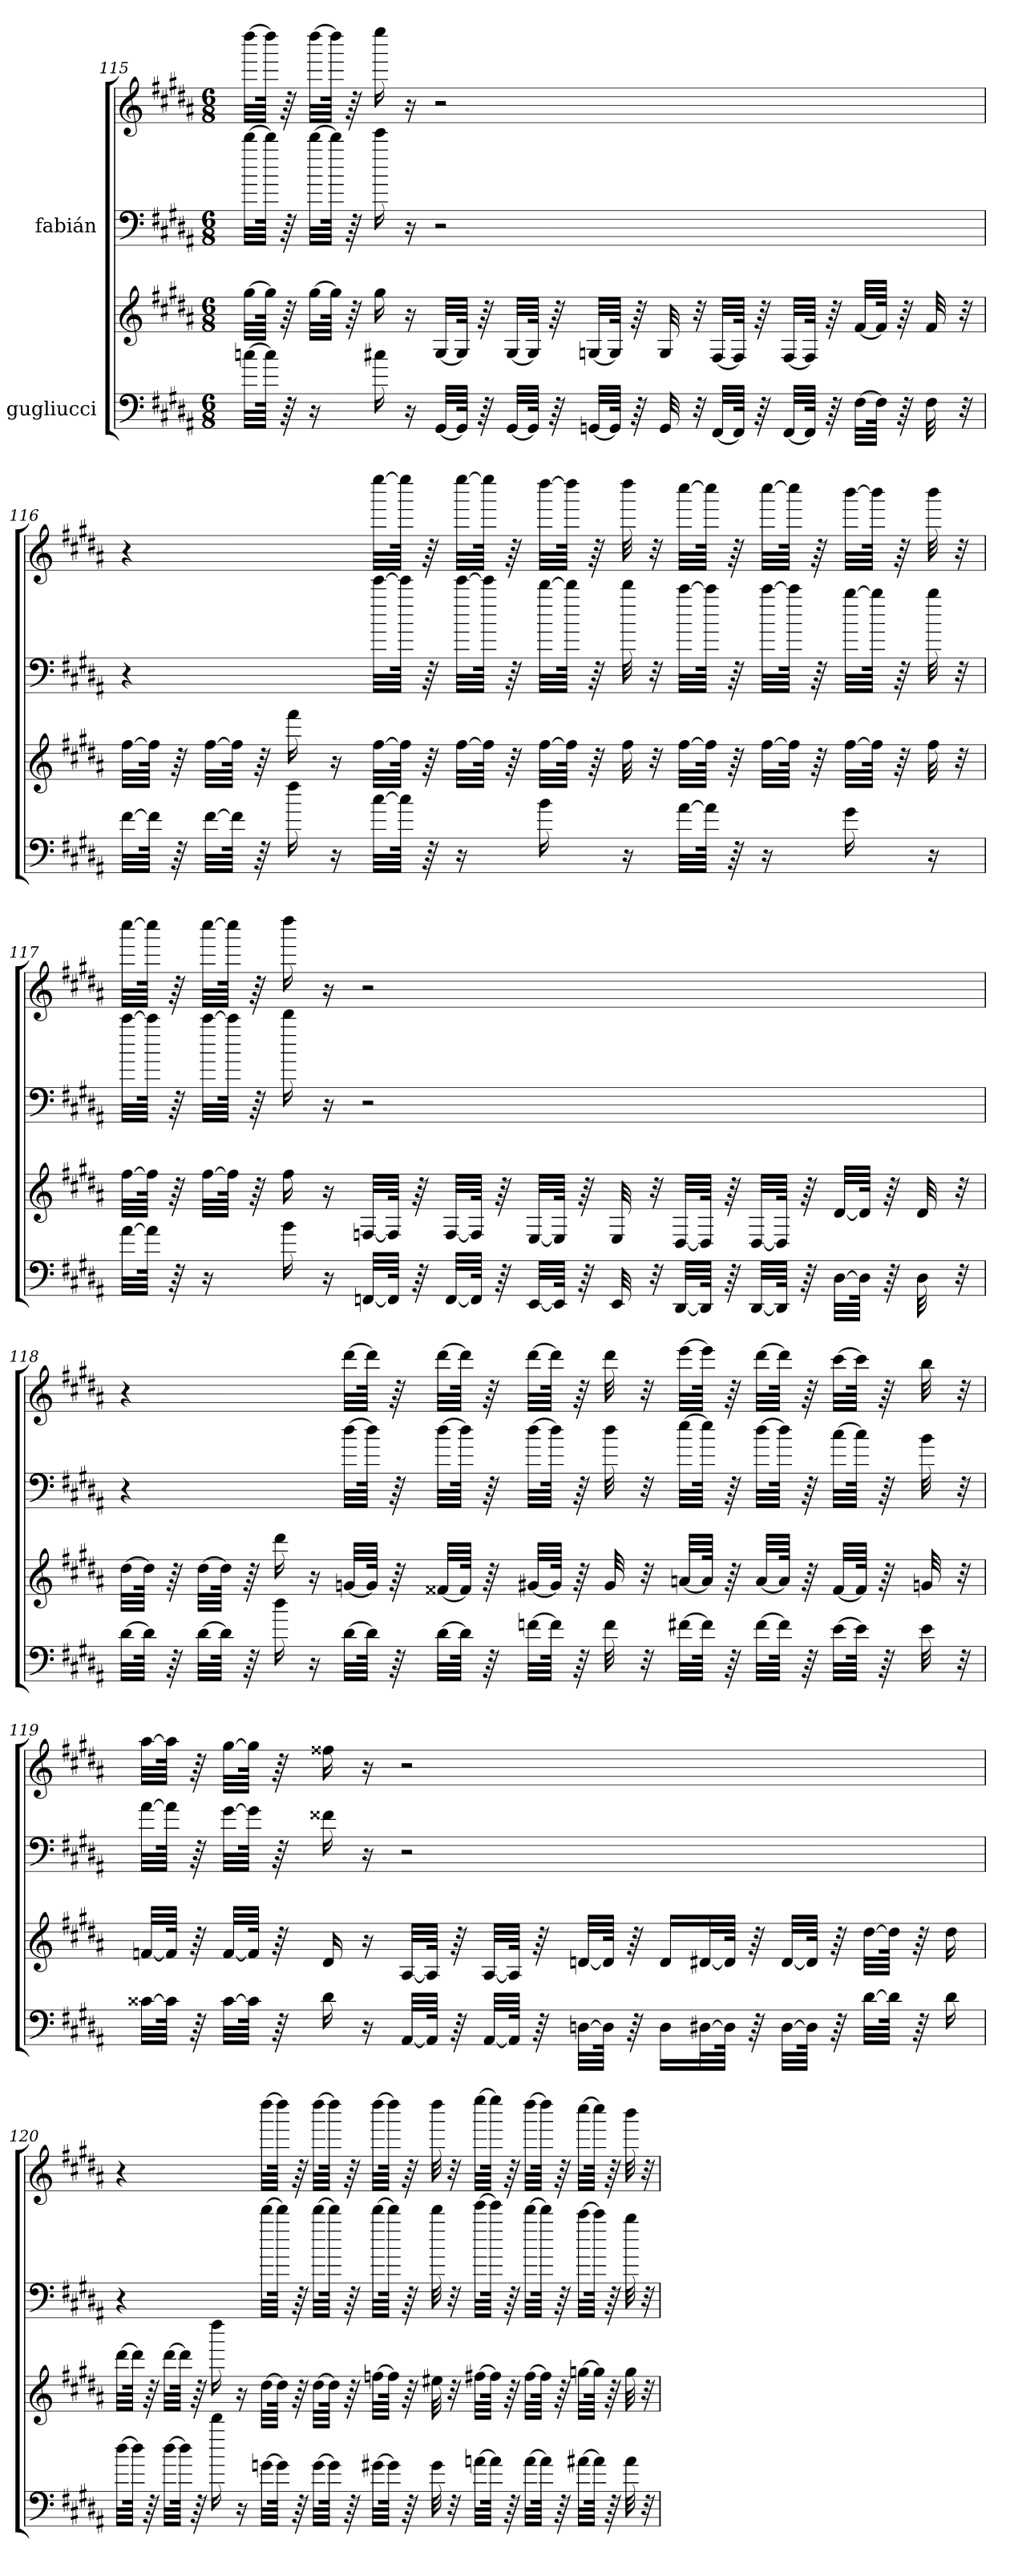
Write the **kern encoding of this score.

**kern	**kern	**kern	**kern
*part2	*part2	*part1	*part1
*staff4	*staff3	*staff2	*staff1
*I"gugliucci	*	*I"fabián	*
!!LO:LB:g=z
*clefF4	*clefG2	*clefF4	*clefG2
*k[f#c#g#d#a#]	*k[f#c#g#d#a#]	*k[f#c#g#d#a#]	*k[f#c#g#d#a#]
*B:	*B:	*B:	*B:
*M6/8	*M6/8	*M6/8	*M6/8
=115	=115	=115	=115
[32ccn\LLL	[32gg#\LLL	[32ddd#\LLL	[32dddd#\LLL
64cc\JJJk]	64gg#\JJJk]	64ddd#\JJJk]	64dddd#\JJJk]
64r	64r	64r	64r
16r	[32gg#\LLL	[32ddd#\LLL	[32dddd#\LLL
.	64gg#\JJJk]	64ddd#\JJJk]	64dddd#\JJJk]
.	64r	64r	64r
16cc#X\	16gg#\	16eee\	16eeee\
16r	16r	16r	16r
[32GG#/LLL	[32G#/LLL	2r	2r
64GG#/JJJk]	64G#/JJJk]	.	.
64r	64r	.	.
[32GG#/LLL	[32G#/LLL	.	.
64GG#/JJJk]	64G#/JJJk]	.	.
64r	64r	.	.
[32GGn/LLL	[32Gn/LLL	.	.
64GG/JJJk]	64G/JJJk]	.	.
64r	64r	.	.
32GG/	32G/	.	.
32r	32r	.	.
[32FF#/LLL	[32F#/LLL	.	.
64FF#/JJJk]	64F#/JJJk]	.	.
64r	64r	.	.
[32FF#/LLL	[32F#/LLL	.	.
64FF#/JJJk]	64F#/JJJk]	.	.
64r	64r	.	.
[32F#\LLL	[32f#/LLL	.	.
64F#\JJJk]	64f#/JJJk]	.	.
64r	64r	.	.
32F#\	32f#/	.	.
32r	32r	.	.
!!LO:LB:g=z
=116	=116	=116	=116
[32f#\LLL	[32ff#\LLL	4r	4r
64f#\JJJk]	64ff#\JJJk]	.	.
64r	64r	.	.
[32f#\LLL	[32ff#\LLL	.	.
64f#\JJJk]	64ff#\JJJk]	.	.
64r	64r	.	.
16ff#\	16fff#\	.	.
16r	16r	.	.
[32cc#\LLL	[32ff#\LLL	[32eee\LLL	[32eeee\LLL
64cc#\JJJk]	64ff#\JJJk]	64eee\JJJk]	64eeee\JJJk]
64r	64r	64r	64r
16r	[32ff#\LLL	[32eee\LLL	[32eeee\LLL
.	64ff#\JJJk]	64eee\JJJk]	64eeee\JJJk]
.	64r	64r	64r
16b\	[32ff#\LLL	[32ddd#\LLL	[32dddd#\LLL
.	64ff#\JJJk]	64ddd#\JJJk]	64dddd#\JJJk]
.	64r	64r	64r
16r	32ff#\	32ddd#\	32dddd#\
.	32r	32r	32r
[32a#\LLL	[32ff#\LLL	[32ccc#\LLL	[32cccc#\LLL
64a#\JJJk]	64ff#\JJJk]	64ccc#\JJJk]	64cccc#\JJJk]
64r	64r	64r	64r
16r	[32ff#\LLL	[32ccc#\LLL	[32cccc#\LLL
.	64ff#\JJJk]	64ccc#\JJJk]	64cccc#\JJJk]
.	64r	64r	64r
16g#\	[32ff#\LLL	[32bb\LLL	[32bbb\LLL
.	64ff#\JJJk]	64bb\JJJk]	64bbb\JJJk]
.	64r	64r	64r
16r	32ff#\	32bb\	32bbb\
.	32r	32r	32r
!!LO:PB:g=z
=117	=117	=117	=117
[32a#\LLL	[32ff#\LLL	[32ccc#\LLL	[32cccc#\LLL
64a#\JJJk]	64ff#\JJJk]	64ccc#\JJJk]	64cccc#\JJJk]
64r	64r	64r	64r
16r	[32ff#\LLL	[32ccc#\LLL	[32cccc#\LLL
.	64ff#\JJJk]	64ccc#\JJJk]	64cccc#\JJJk]
.	64r	64r	64r
16b\	16ff#\	16ddd#\	16dddd#\
16r	16r	16r	16r
[32FFn/LLL	[32Fn/LLL	2r	2r
64FF/JJJk]	64F/JJJk]	.	.
64r	64r	.	.
[32FF/LLL	[32F/LLL	.	.
64FF/JJJk]	64F/JJJk]	.	.
64r	64r	.	.
[32EE/LLL	[32E/LLL	.	.
64EE/JJJk]	64E/JJJk]	.	.
64r	64r	.	.
32EE/	32E/	.	.
32r	32r	.	.
[32DD#/LLL	[32D#/LLL	.	.
64DD#/JJJk]	64D#/JJJk]	.	.
64r	64r	.	.
[32DD#/LLL	[32D#/LLL	.	.
64DD#/JJJk]	64D#/JJJk]	.	.
64r	64r	.	.
[32D#\LLL	[32d#/LLL	.	.
64D#\JJJk]	64d#/JJJk]	.	.
64r	64r	.	.
32D#\	32d#/	.	.
32r	32r	.	.
!!LO:LB:g=z
=118	=118	=118	=118
[32d#\LLL	[32dd#\LLL	4r	4r
64d#\JJJk]	64dd#\JJJk]	.	.
64r	64r	.	.
[32d#\LLL	[32dd#\LLL	.	.
64d#\JJJk]	64dd#\JJJk]	.	.
64r	64r	.	.
16dd#\	16ddd#\	.	.
16r	16r	.	.
[32d#\LLL	[32gn/LLL	[32dd#\LLL	[32ddd#\LLL
64d#\JJJk]	64g/JJJk]	64dd#\JJJk]	64ddd#\JJJk]
64r	64r	64r	64r
[32d#\LLL	[32f##X/LLL	[32dd#\LLL	[32ddd#\LLL
64d#\JJJk]	64f##/JJJk]	64dd#\JJJk]	64ddd#\JJJk]
64r	64r	64r	64r
[32fn\LLL	[32g#X/LLL	[32dd#\LLL	[32ddd#\LLL
64f\JJJk]	64g#/JJJk]	64dd#\JJJk]	64ddd#\JJJk]
64r	64r	64r	64r
32f\	32g#/	32dd#\	32ddd#\
32r	32r	32r	32r
[32f#X\LLL	[32an/LLL	[32ee\LLL	[32eee\LLL
64f#\JJJk]	64a/JJJk]	64ee\JJJk]	64eee\JJJk]
64r	64r	64r	64r
[32f#\LLL	[32a/LLL	[32dd#\LLL	[32ddd#\LLL
64f#\JJJk]	64a/JJJk]	64dd#\JJJk]	64ddd#\JJJk]
64r	64r	64r	64r
[32e\LLL	[32f##/LLL	[32cc#\LLL	[32ccc#\LLL
64e\JJJk]	64f##/JJJk]	64cc#\JJJk]	64ccc#\JJJk]
64r	64r	64r	64r
32e\	32gn/	32b\	32bb\
32r	32r	32r	32r
!!LO:LB:g=z
=119	=119	=119	=119
[32c##X\LLL	[32fn/LLL	[32a#\LLL	[32aa#\LLL
64c##\JJJk]	64f/JJJk]	64a#\JJJk]	64aa#\JJJk]
64r	64r	64r	64r
[32c##\LLL	[32f/LLL	[32g#\LLL	[32gg#\LLL
64c##\JJJk]	64f/JJJk]	64g#\JJJk]	64gg#\JJJk]
64r	64r	64r	64r
16d#\	16d#/	16f##X\	16ff##X\
16r	16r	16r	16r
[32AA#/LLL	[32A#/LLL	2r	2r
64AA#/JJJk]	64A#/JJJk]	.	.
64r	64r	.	.
[32AA#/LLL	[32A#/LLL	.	.
64AA#/JJJk]	64A#/JJJk]	.	.
64r	64r	.	.
[32Dn\LLL	[32dn/LLL	.	.
64D\JJJk]	64d/JJJk]	.	.
64r	64r	.	.
16D\LL	16d/LL	.	.
[32D#X\L	[32d#X/L	.	.
64D#\JJJk]	64d#/JJJk]	.	.
64r	64r	.	.
[32D#\LLL	[32d#/LLL	.	.
64D#\JJJk]	64d#/JJJk]	.	.
64r	64r	.	.
[32d#\LLL	[32dd#\LLL	.	.
64d#\JJJk]	64dd#\JJJk]	.	.
64r	64r	.	.
16d#\	16dd#\	.	.
!!LO:PB:g=z
=120	=120	=120	=120
[32dd#\LLL	[32ddd#\LLL	4r	4r
64dd#\JJJk]	64ddd#\JJJk]	.	.
64r	64r	.	.
[32dd#\LLL	[32ddd#\LLL	.	.
64dd#\JJJk]	64ddd#\JJJk]	.	.
64r	64r	.	.
16ddd#\	16dddd#\	.	.
16r	16r	.	.
[32gn\LLL	[32dd#\LLL	[32ddd#\LLL	[32dddd#\LLL
64g\JJJk]	64dd#\JJJk]	64ddd#\JJJk]	64dddd#\JJJk]
64r	64r	64r	64r
[32g\LLL	[32dd#\LLL	[32ddd#\LLL	[32dddd#\LLL
64g\JJJk]	64dd#\JJJk]	64ddd#\JJJk]	64dddd#\JJJk]
64r	64r	64r	64r
[32g#X\LLL	[32ffn\LLL	[32ddd#\LLL	[32dddd#\LLL
64g#\JJJk]	64ff\JJJk]	64ddd#\JJJk]	64dddd#\JJJk]
64r	64r	64r	64r
32g#\	32ee#X\	32ddd#\	32dddd#\
32r	32r	32r	32r
[32an\LLL	[32ff#X\LLL	[32eee\LLL	[32eeee\LLL
64a\JJJk]	64ff#\JJJk]	64eee\JJJk]	64eeee\JJJk]
64r	64r	64r	64r
[32a\LLL	[32ff#\LLL	[32ddd#\LLL	[32dddd#\LLL
64a\JJJk]	64ff#\JJJk]	64ddd#\JJJk]	64dddd#\JJJk]
64r	64r	64r	64r
[32a#X\LLL	[32ggn\LLL	[32ccc#\LLL	[32cccc#\LLL
64a#\JJJk]	64gg\JJJk]	64ccc#\JJJk]	64cccc#\JJJk]
64r	64r	64r	64r
32a#\	32gg\	32bb\	32bbb\
32r	32r	32r	32r
=	=	=	=
*-	*-	*-	*-
